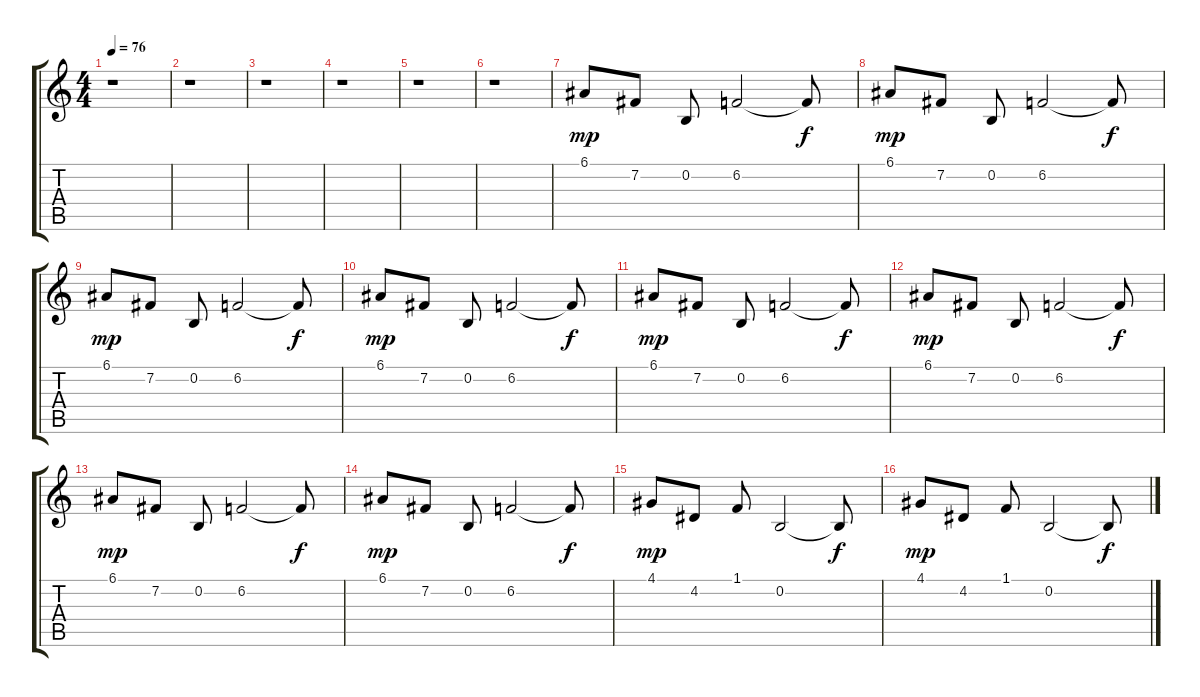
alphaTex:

\track "" {instrument electricpiano2}
\staff {score tabs}
\tuning (E4 B3 G3 D3 A2 E2) {hide}
\ts (4 4)
\tempo 76
\clef g2
\ks c
r.1{dy mp} |
r.1 |
r.1 |
r.1 |
r.1 |
r.1 |
6.1.8 7.2.8 0.2.8 6.2.2 6.2{t}.8{dy f} |
6.1.8{dy mp} 7.2.8 0.2.8 6.2.2 6.2{t}.8{dy f} |
6.1.8{dy mp} 7.2.8 0.2.8 6.2.2 6.2{t}.8{dy f} |
6.1.8{dy mp} 7.2.8 0.2.8 6.2.2 6.2{t}.8{dy f} |
6.1.8{dy mp} 7.2.8 0.2.8 6.2.2 6.2{t}.8{dy f} |
6.1.8{dy mp} 7.2.8 0.2.8 6.2.2 6.2{t}.8{dy f} |
6.1.8{dy mp} 7.2.8 0.2.8 6.2.2 6.2{t}.8{dy f} |
6.1.8{dy mp} 7.2.8 0.2.8 6.2.2 6.2{t}.8{dy f} |
4.1.8{dy mp} 4.2.8 1.1.8 0.2.2 0.2{t}.8{dy f} |
4.1.8{dy mp} 4.2.8 1.1.8 0.2.2 0.2{t}.8{dy f}
